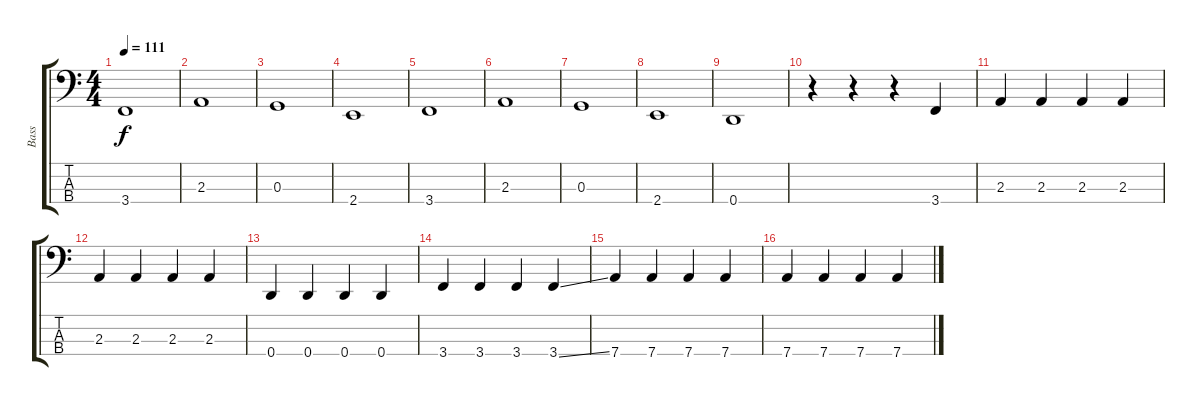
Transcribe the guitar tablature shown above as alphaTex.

\track ("Bass" "Bass") {instrument electricbassfinger}
\staff {score tabs}
\tuning (F2 C2 G1 D1) {hide}
\ts (4 4)
\tempo 111
\clef f4
\ks c
3.4.1{dy f} |
2.3.1 |
0.3.1 |
2.4.1 |
3.4.1 |
2.3.1 |
0.3.1 |
2.4.1 |
0.4.1 |
r.4 r.4 r.4 3.4.4 |
2.3.4 2.3.4 2.3.4 2.3.4 |
2.3.4 2.3.4 2.3.4 2.3.4 |
0.4.4 0.4.4 0.4.4 0.4.4 |
3.4.4 3.4.4 3.4.4 3.4{ss}.4 |
7.4.4 7.4.4 7.4.4 7.4.4 |
7.4.4 7.4.4 7.4.4 7.4.4
